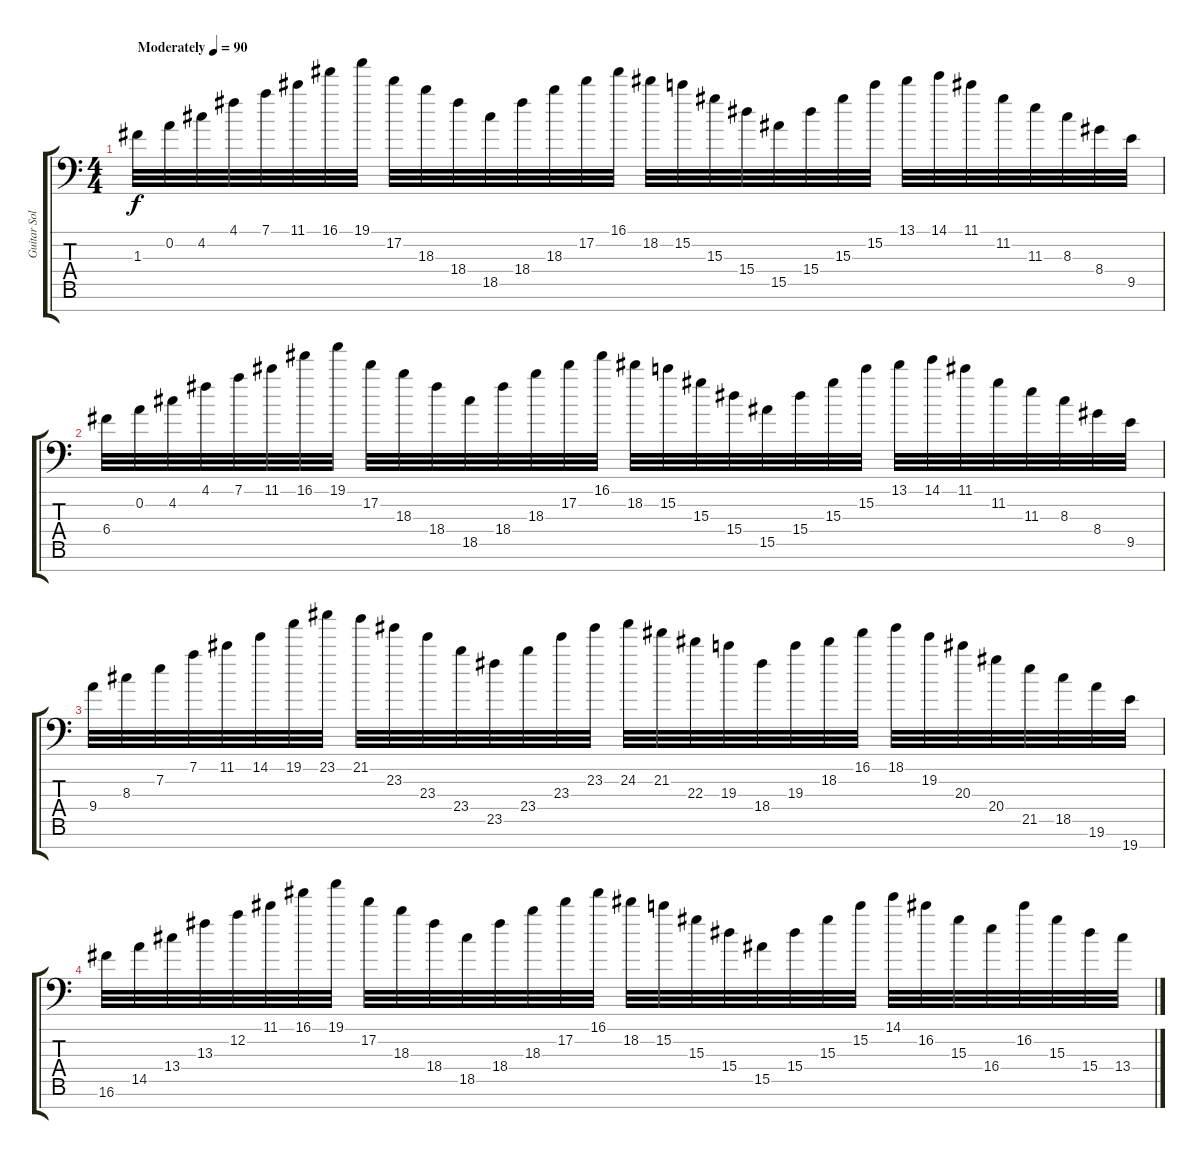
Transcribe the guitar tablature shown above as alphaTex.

\track ("Guitar Solo" "Guitar Sol") {instrument distortionguitar}
\staff {score tabs}
\tuning (D4 A3 F3 C3 G2 D2 A1) {hide}
\ts (4 4)
\tempo (90 "Moderately")
\clef f4
\ks c
1.3.32{dy f volume 16 instrument distortionguitar} 0.2.32 4.2.32 4.1.32 7.1.32 11.1.32 16.1.32 19.1.32 17.2.32 18.3.32 18.4.32 18.5.32 18.4.32 18.3.32 17.2.32 16.1.32 18.2.32 15.2.32 15.3.32 15.4.32 15.5.32 15.4.32 15.3.32 15.2.32 13.1.32 14.1.32 11.1.32 11.2.32 11.3.32 8.3.32 8.4.32 9.5.32 |
6.4.32 0.2.32 4.2.32 4.1.32 7.1.32 11.1.32 16.1.32 19.1.32 17.2.32 18.3.32 18.4.32 18.5.32 18.4.32 18.3.32 17.2.32 16.1.32 18.2.32 15.2.32 15.3.32 15.4.32 15.5.32 15.4.32 15.3.32 15.2.32 13.1.32 14.1.32 11.1.32 11.2.32 11.3.32 8.3.32 8.4.32 9.5.32 |
9.4.32 8.3.32 7.2.32 7.1.32 11.1.32 14.1.32 19.1.32 23.1.32 21.1.32 23.2.32 23.3.32 23.4.32 23.5.32 23.4.32 23.3.32 23.2.32 24.2.32 21.2.32 22.3.32 19.3.32 18.4.32 19.3.32 18.2.32 16.1.32 18.1.32 19.2.32 20.3.32 20.4.32 21.5.32 18.5.32 19.6.32 19.7.32 |
16.6.32 14.5.32 13.4.32 13.3.32 12.2.32 11.1.32 16.1.32 19.1.32 17.2.32 18.3.32 18.4.32 18.5.32 18.4.32 18.3.32 17.2.32 16.1.32 18.2.32 15.2.32 15.3.32 15.4.32 15.5.32 15.4.32 15.3.32 15.2.32 14.1.32 16.2.32 15.3.32 16.4.32 16.2.32 15.3.32 15.4.32 13.4.32
